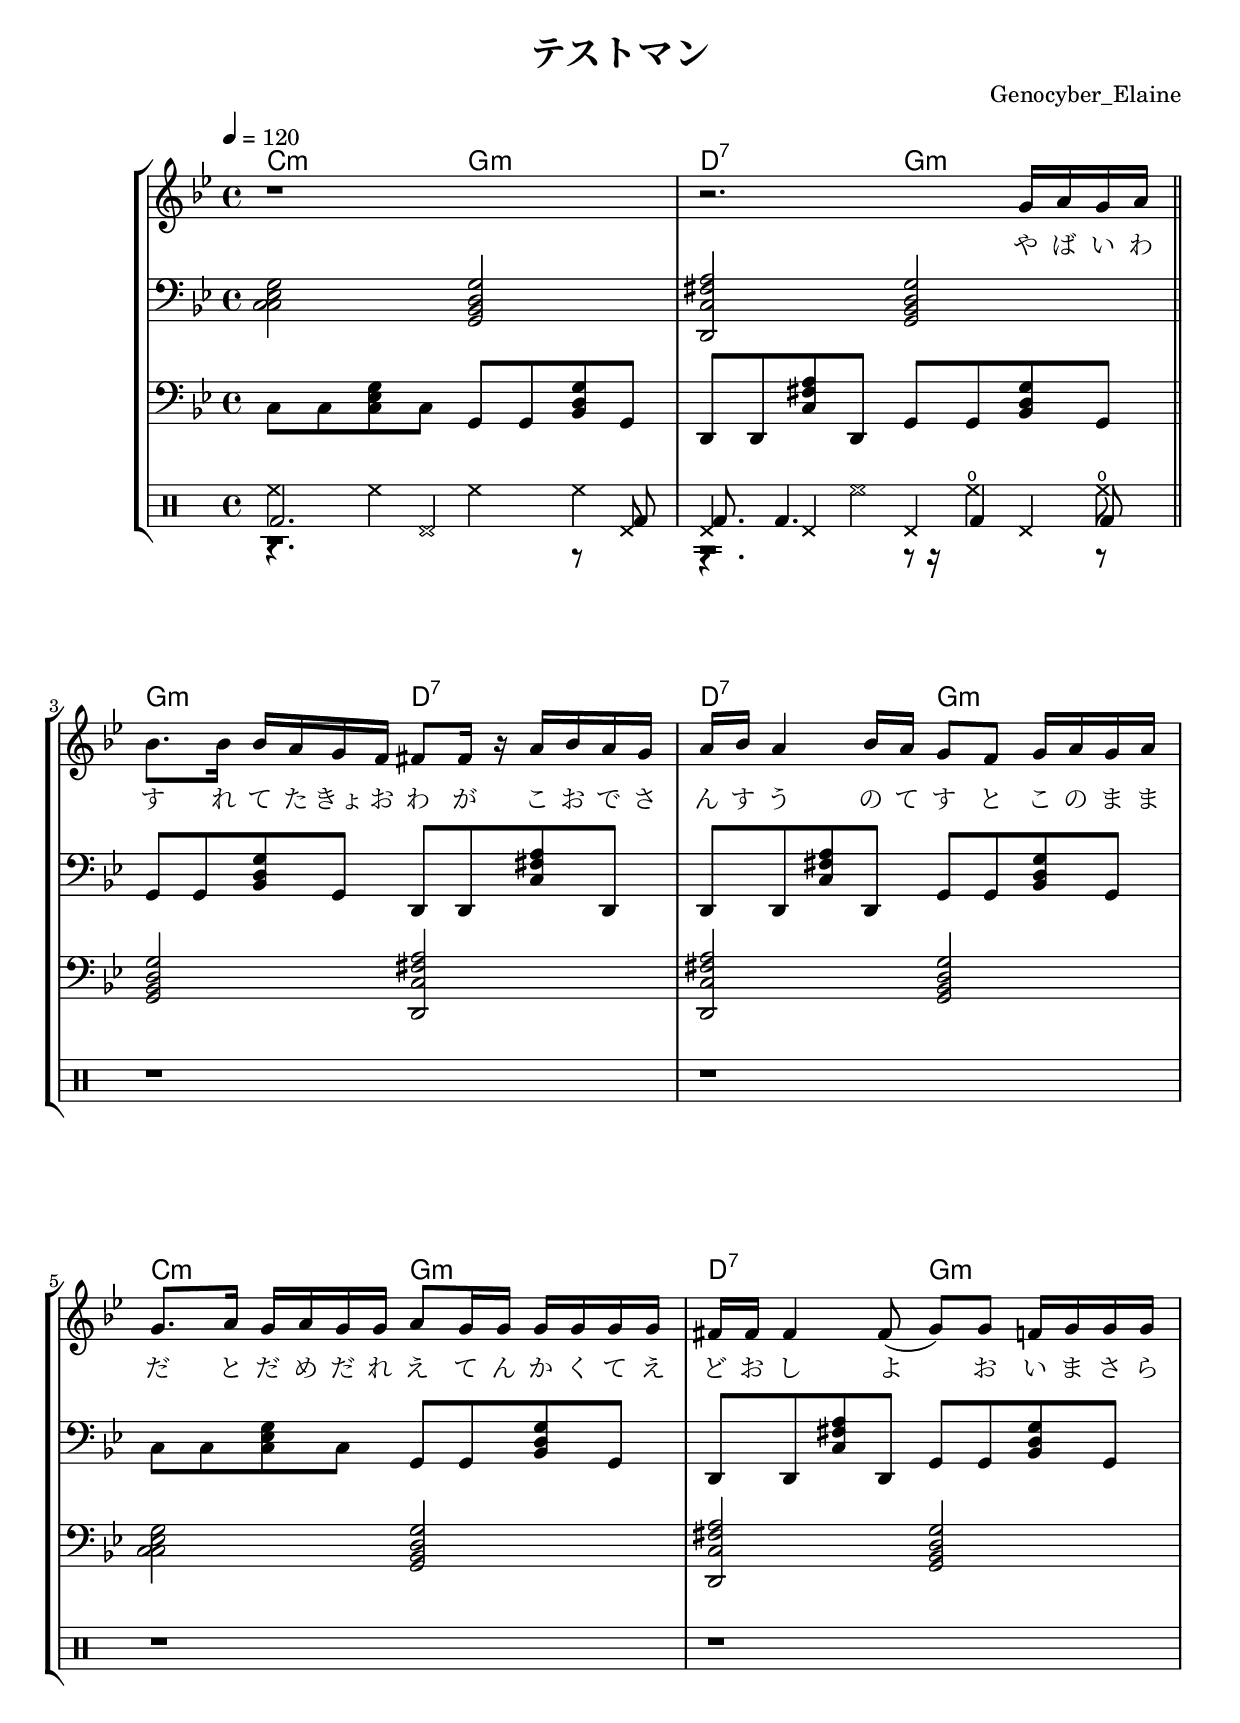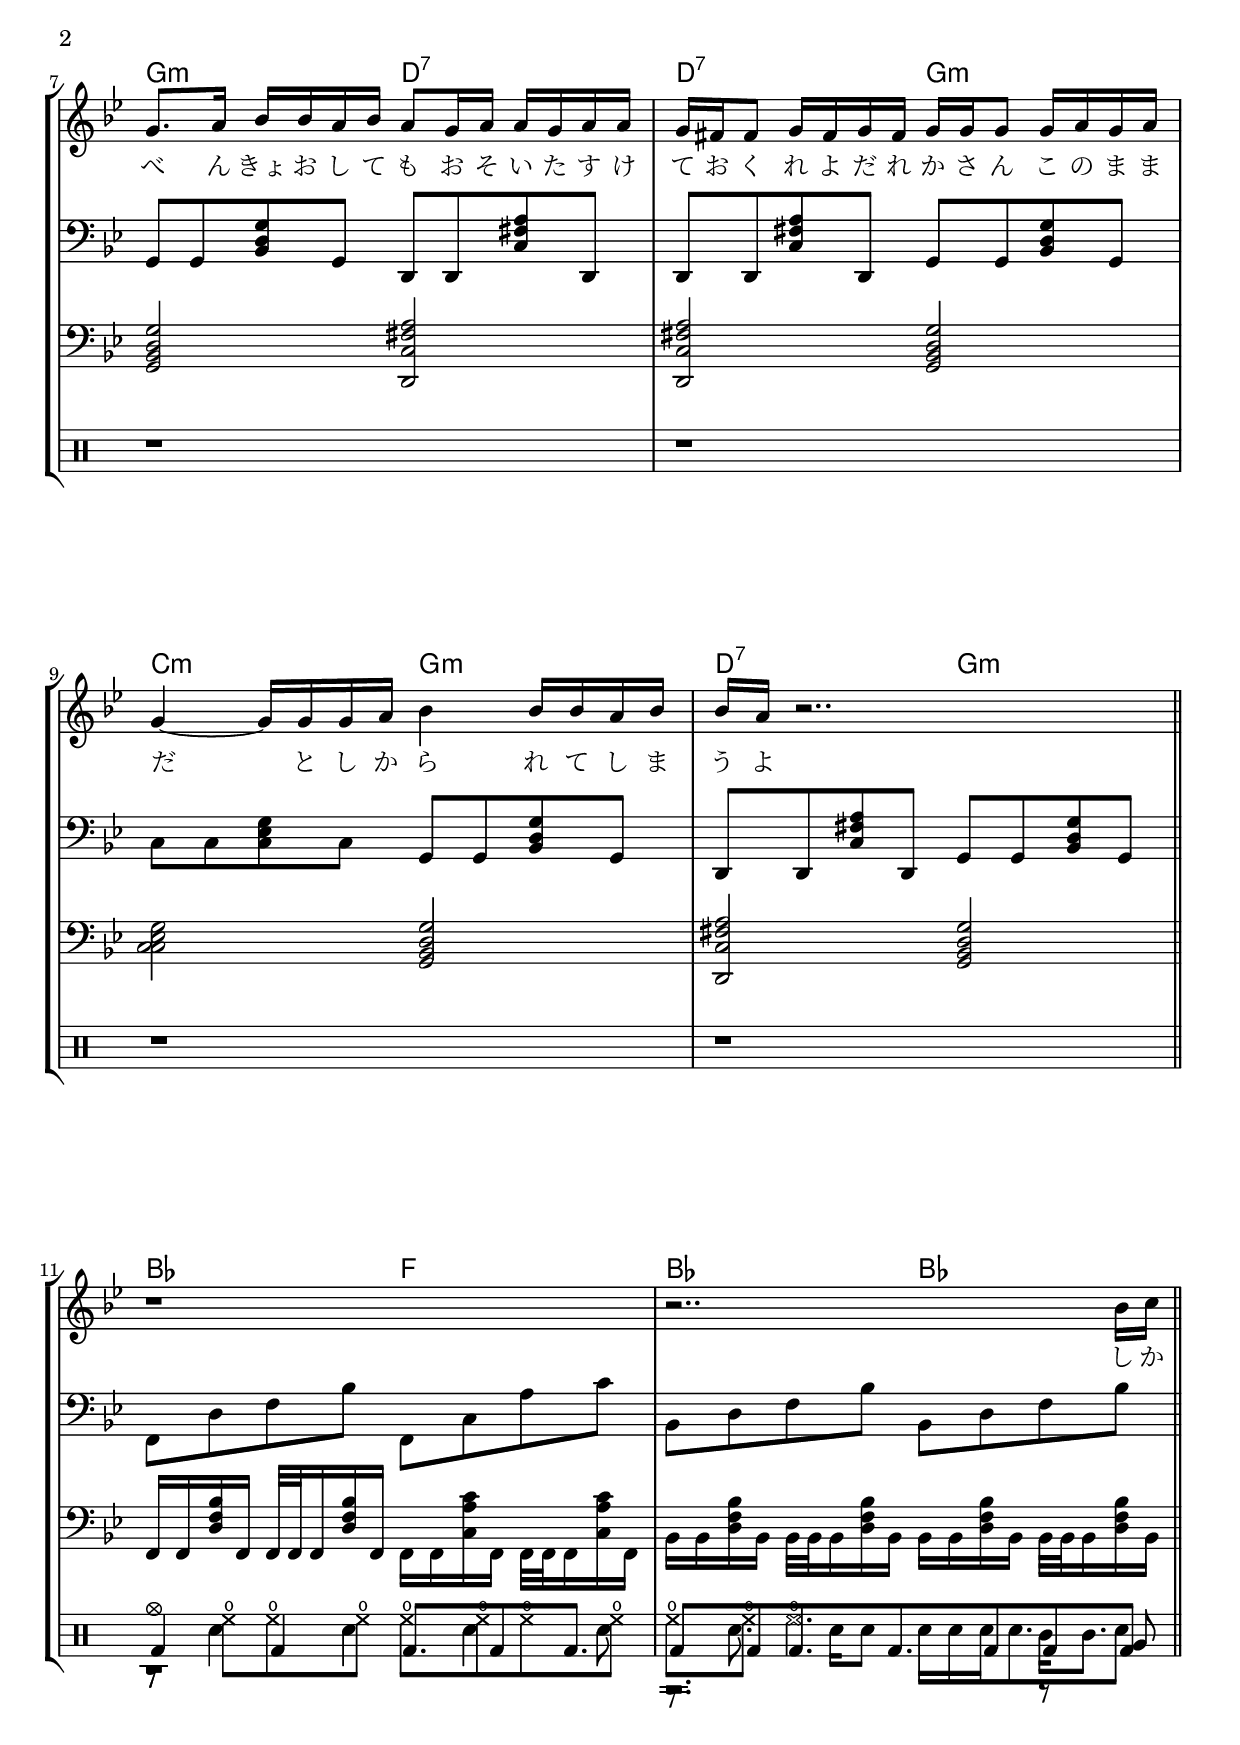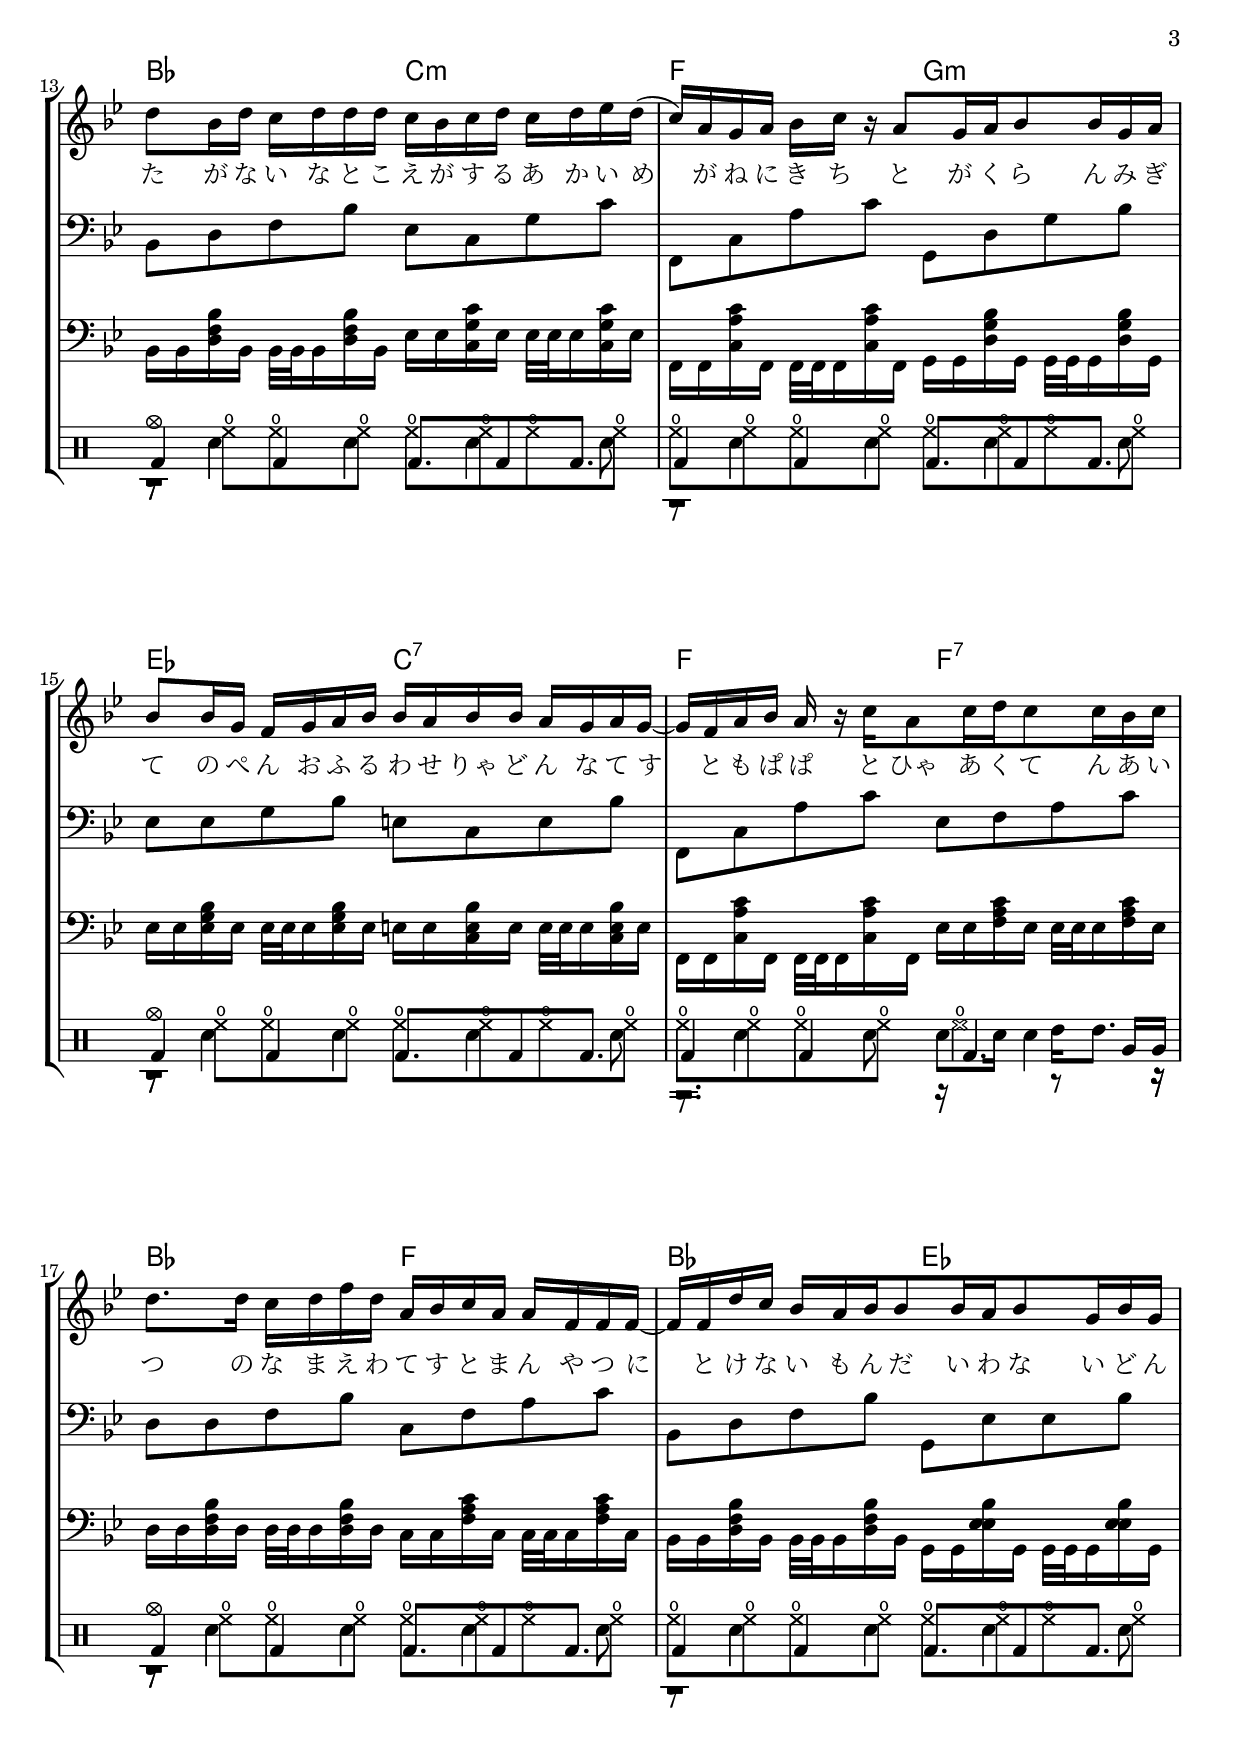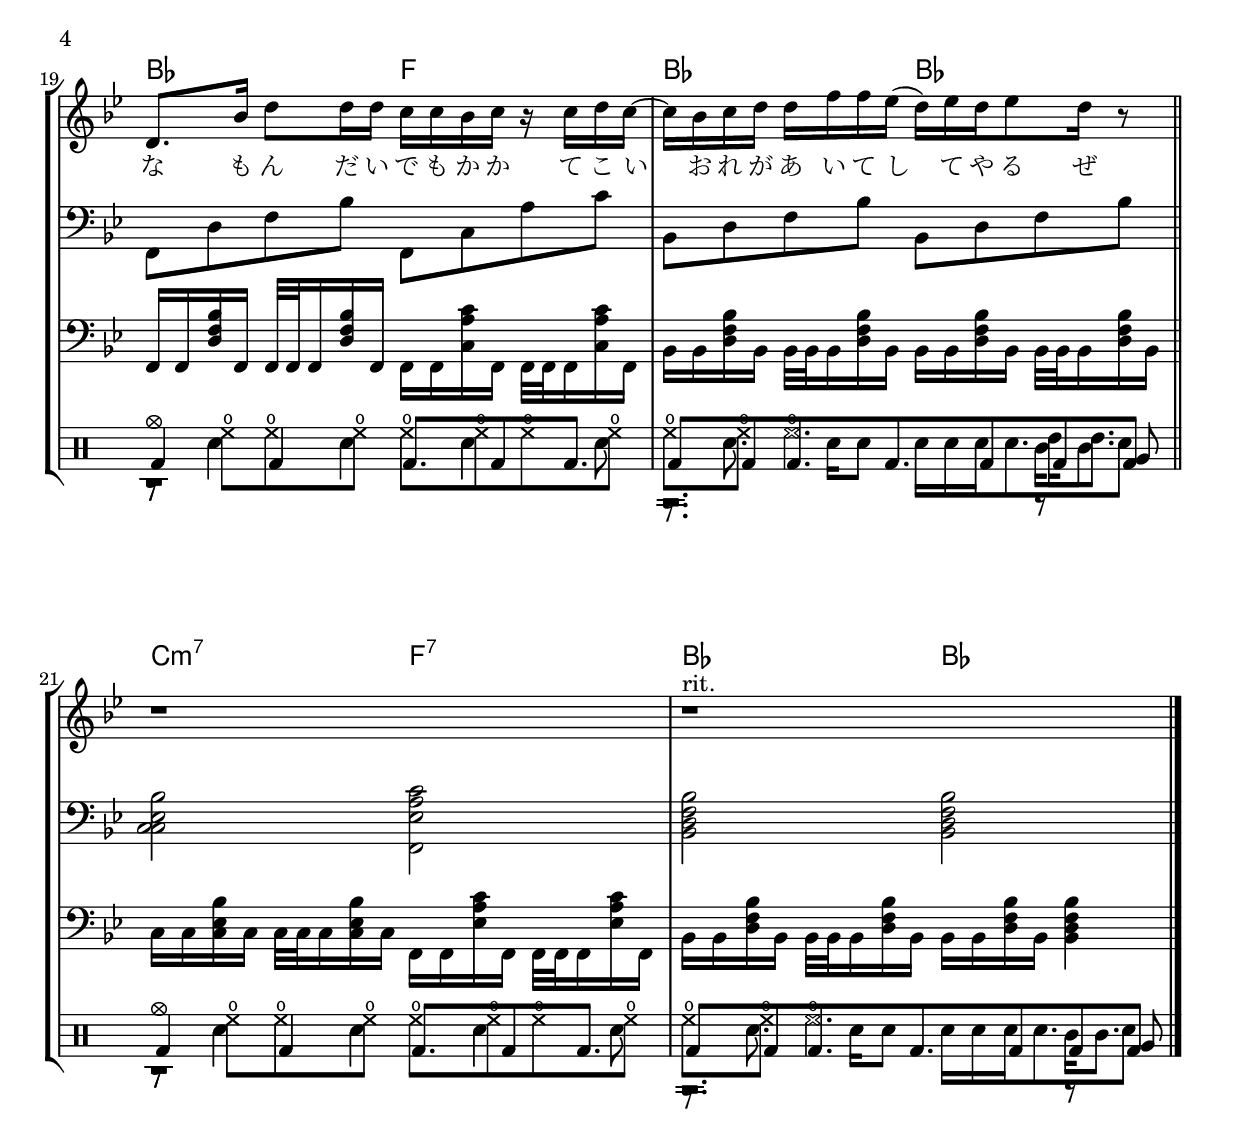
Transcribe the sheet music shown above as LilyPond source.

\version "2.12.1"

\header {
	title = \markup {テストマン}
	composer = \markup \center-column {Genocyber_Elaine}
}

harmony = \chordmode {
	c2:m g:m d:7 g:m 

	g:m d:7 d:7 g:m c:m g:m d:7 g:m g:m d:7 d:7 g:m c:m g:m d:7 g:m 

	bes f bes bes 

	bes c:m f g:m es c:7 f f:7 bes f bes es bes f bes bes 

	c:min7 f:7 bes bes 
}

melody = {
	\key bes \major
	\tempo 4 = 120
	r1 | r2. 
	\set Staff.midiInstrument = #"mmi0.45"
	g'16  a'16  g'16  a'16 
	bes'8.  bes'16  bes'16  a'16  g'16  f'16  fis'8  fis'16  r16  a'16  bes'16  a'16  g'16 
	a'16  bes'16  a'4  bes'16  a'16  g'8  f'8  g'16  a'16  g'16  a'16 
	g'8.  a'16  g'16  a'16  g'16  g'16  a'8  g'16  g'16  g'16  g'16  g'16  g'16 
	fis'16  fis'16  fis'4  fis'8  (g'8)  g'8  f'16  g'16  g'16  g'16 
	g'8.  a'16  bes'16  bes'16  a'16  bes'16  a'8  g'16  a'16  a'16  g'16  a'16  a'16 
	g'16  fis'16  fis'8  g'16  fis'16  g'16  fis'16  g'16  g'16  g'8  g'16  a'16  g'16  a'16 
	g'4~g'16  g'16  g'16  a'16  bes'4  bes'16  bes'16  a'16  bes'16 
	bes'16  a'16  	r2.. 	r1 | r2.. 
	\set Staff.midiInstrument = #"mmi0.42"
	bes'16  c''16 
	d''8  bes'16  d''16  c''16  d''16  d''16  d''16  c''16  bes'16  c''16  d''16  c''16  d''16  es''16  d''16 
	(c''16)  a'16  g'16  a'16  bes'16  c''16  r16  a'8  g'16  a'16  bes'8  bes'16  g'16  a'16 
	bes'8  bes'16  g'16  f'16  g'16  a'16  bes'16  bes'16  a'16  bes'16  bes'16  a'16  g'16  a'16  g'16~ 
	g'16  f'16  a'16  bes'16  a'16  r16  c''16  a'8  c''16  d''16  c''8  c''16  bes'16  c''16 
	d''8.  d''16  c''16  d''16  f''16  d''16  a'16  bes'16  c''16  a'16  a'16  f'16  f'16  f'16~ 
	f'16  f'16  d''16  c''16  bes'16  a'16  bes'16  bes'8  bes'16  a'16  bes'8  g'16  bes'16  g'16 
	d'8.  bes'16  d''8  d''16  d''16  c''16  c''16  bes'16  c''16  r16  c''16  d''16  c''16~ 
	c''16  bes'16  c''16  d''16  d''16  f''16  f''16  es''16  (d''16)  es''16  d''16  es''8  d''16  	r8 	r1 | r1^"rit." \bar "|."
}

words = \lyricmode {
	
	や  ば  い  わ  す  れ  て  た  きょ  お  わ  が  こ  お  で  さ  ん  す  う  の  て  す  と  こ  の  ま  ま  だ  と  だ  め  だ  れ  え  て  ん  か  く  て  え  ど  お  し  よ  お  い  ま  さ  ら  べ  ん  きょ  お  し  て  も  お  そ  い  た  す  け  て  お  く  れ  よ  だ  れ  か  さ  ん  こ  の  ま  ま  だ  と  し  か  ら  れ  て  し  ま  う  よ  
	
	し  か  た  が  な  い  な  と  こ  え  が  す  る  あ  か  い  め  が  ね  に  き  ち  と  が  く  ら  ん  み  ぎ  て  の  ぺ  ん  お  ふ  る  わ  せ  りゃ  ど  ん  な  て  す  と  も  ぱ  ぱ  と  ひゃ  あ  く  て  ん  あ  い  つ  の  な  ま  え  わ  て  す  と  ま  ん  や  つ  に  と  け  な  い  も  ん  だ  い  わ  な  い  ど  ん  な  も  ん  だ  い  で  も  か  か  て  こ  い  お  れ  が  あ  い  て  し  て  や  る  ぜ  
	
}

tempochange = {
	\tempo 4 = 120
	r1 | r1 \bar "||"
	\tempo 4 = 120
	r1 | r1 | r1 | r1 | r1 | r1 | r1 | r1 \bar "||"
	\tempo 4 = 120
	r1 | r1 \bar "||"
	\tempo 4 = 120
	r1 | r1 | r1 | r1 | r1 | r1 | r1 | r1 \bar "||"
	\tempo 4 = 120
	r1 | \tempo 4 = 90 r2 \tempo 4 = 80 r2 \bar "|."
}

mainacc = {
	\clef bass
	\set Staff.midiInstrument = #"Overdriven Guitar"
	\key bes \major
	\tempo 4 = 120
	<c c es g>2
	<g, bes, d g>2
	<d, c fis a>2
	<g, bes, d g>2
	\bar "||"

	\set Staff.midiInstrument = #"Overdriven Guitar"
	g,8 g,8 <bes, d g>8 g,8
	d,8 d,8 <c fis a>8 d,8
	d,8 d,8 <c fis a>8 d,8
	g,8 g,8 <bes, d g>8 g,8
	c8 c8 <c es g>8 c8
	g,8 g,8 <bes, d g>8 g,8
	d,8 d,8 <c fis a>8 d,8
	g,8 g,8 <bes, d g>8 g,8
	g,8 g,8 <bes, d g>8 g,8
	d,8 d,8 <c fis a>8 d,8
	d,8 d,8 <c fis a>8 d,8
	g,8 g,8 <bes, d g>8 g,8
	c8 c8 <c es g>8 c8
	g,8 g,8 <bes, d g>8 g,8
	d,8 d,8 <c fis a>8 d,8
	g,8 g,8 <bes, d g>8 g,8
	\bar "||"

	\set Staff.midiInstrument = #"Overdriven Guitar"
	f,8 d8 f8 bes8
	f,8 c8 a8 c'8
	bes,8 d8 f8 bes8
	bes,8 d8 f8 bes8
	\bar "||"

	\set Staff.midiInstrument = #"Overdriven Guitar"
	bes,8 d8 f8 bes8
	es8 c8 g8 c'8
	f,8 c8 a8 c'8
	g,8 d8 g8 bes8
	es8 es8 g8 bes8
	e8 c8 e8 bes8
	f,8 c8 a8 c'8
	es8 f8 a8 c'8
	d8 d8 f8 bes8
	c8 f8 a8 c'8
	bes,8 d8 f8 bes8
	g,8 es8 es8 bes8
	f,8 d8 f8 bes8
	f,8 c8 a8 c'8
	bes,8 d8 f8 bes8
	bes,8 d8 f8 bes8
	\bar "||"

	\set Staff.midiInstrument = #"Overdriven Guitar"
	<c c es bes>2
	<f, es a c'>2
	<bes, d f bes>2
	<bes, d f bes>2
	\bar "|."
}

subacc = {
	\clef bass
	\set Staff.midiInstrument = #"Electric Guitar (clean)"
	\key bes \major
	\tempo 4 = 120
	c8 c8 <c es g>8 c8
	g,8 g,8 <bes, d g>8 g,8
	d,8 d,8 <c fis a>8 d,8
	g,8 g,8 <bes, d g>8 g,8
	\bar "||"

	\set Staff.midiInstrument = #"Electric Guitar (clean)"
	<g, bes, d g>2
	<d, c fis a>2
	<d, c fis a>2
	<g, bes, d g>2
	<c c es g>2
	<g, bes, d g>2
	<d, c fis a>2
	<g, bes, d g>2
	<g, bes, d g>2
	<d, c fis a>2
	<d, c fis a>2
	<g, bes, d g>2
	<c c es g>2
	<g, bes, d g>2
	<d, c fis a>2
	<g, bes, d g>2
	\bar "||"

	\set Staff.midiInstrument = #"Electric Guitar (clean)"
	f,16 f,16 <d f bes>16 f,16   f,32 f,32 f,16 <d f bes>16 f,16
	f,16 f,16 <c a c'>16 f,16   f,32 f,32 f,16 <c a c'>16 f,16
	bes,16 bes,16 <d f bes>16 bes,16   bes,32 bes,32 bes,16 <d f bes>16 bes,16
	bes,16 bes,16 <d f bes>16 bes,16   bes,32 bes,32 bes,16 <d f bes>16 bes,16
	\bar "||"

	\set Staff.midiInstrument = #"Electric Guitar (clean)"
	bes,16 bes,16 <d f bes>16 bes,16   bes,32 bes,32 bes,16 <d f bes>16 bes,16
	es16 es16 <c g c'>16 es16   es32 es32 es16 <c g c'>16 es16
	f,16 f,16 <c a c'>16 f,16   f,32 f,32 f,16 <c a c'>16 f,16
	g,16 g,16 <d g bes>16 g,16   g,32 g,32 g,16 <d g bes>16 g,16
	es16 es16 <es g bes>16 es16   es32 es32 es16 <es g bes>16 es16
	e16 e16 <c e bes>16 e16   e32 e32 e16 <c e bes>16 e16
	f,16 f,16 <c a c'>16 f,16   f,32 f,32 f,16 <c a c'>16 f,16
	es16 es16 <f a c'>16 es16   es32 es32 es16 <f a c'>16 es16
	d16 d16 <d f bes>16 d16   d32 d32 d16 <d f bes>16 d16
	c16 c16 <f a c'>16 c16   c32 c32 c16 <f a c'>16 c16
	bes,16 bes,16 <d f bes>16 bes,16   bes,32 bes,32 bes,16 <d f bes>16 bes,16
	g,16 g,16 <es es bes>16 g,16   g,32 g,32 g,16 <es es bes>16 g,16
	f,16 f,16 <d f bes>16 f,16   f,32 f,32 f,16 <d f bes>16 f,16
	f,16 f,16 <c a c'>16 f,16   f,32 f,32 f,16 <c a c'>16 f,16
	bes,16 bes,16 <d f bes>16 bes,16   bes,32 bes,32 bes,16 <d f bes>16 bes,16
	bes,16 bes,16 <d f bes>16 bes,16   bes,32 bes,32 bes,16 <d f bes>16 bes,16
	\bar "||"

	\set Staff.midiInstrument = #"Electric Guitar (clean)"
	c16 c16 <c es bes>16 c16   c32 c32 c16 <c es bes>16 c16
	f,16 f,16 <es a c'>16 f,16   f,32 f,32 f,16 <es a c'>16 f,16
	bes,16 bes,16 <d f bes>16 bes,16   bes,32 bes,32 bes,16 <d f bes>16 bes,16
	bes,16 bes,16 <d f bes>16 bes,16 <bes, d f bes>4
	\bar "|."
}

percA = {
	\drummode {
	r1  |r2 r8 hho4 hho8  \bar "||"
	r1 |r1 |r1 |r1 |r1 |r1 |r1 |r1 \bar "||"
	r8 hho8 hho8 hho8 hho8 hho8 hho8 hho8  |hho8 hho8 hho2.  \bar "||"
	r8 hho8 hho8 hho8 hho8 hho8 hho8 hho8  |hho8 hho8 hho8 hho8 hho8 hho8 hho8 hho8  |r8 hho8 hho8 hho8 hho8 hho8 hho8 hho8  |hho8 hho8 hho8 hho8 hho2  |r8 hho8 hho8 hho8 hho8 hho8 hho8 hho8  |hho8 hho8 hho8 hho8 hho8 hho8 hho8 hho8  |r8 hho8 hho8 hho8 hho8 hho8 hho8 hho8  |hho8 hho8 hho2.  \bar "||"
	r8 hho8 hho8 hho8 hho8 hho8 hho8 hho8  |hho8 hho8 hho2.  \bar "|."
	}
}

percB = {
	\drummode {
	r4. hhp2 hhp8  |hhp4 hhp4 hhp4 hhp4  \bar "||"
	r1 |r1 |r1 |r1 |r1 |r1 |r1 |r1 \bar "||"
	r8 sn4 sn4 sn4 sn8  |r8 sn8. sn16 sn8 sn16 sn16 sn16 sn8. sn8  \bar "||"
	r8 sn4 sn4 sn4 sn8  |r8 sn4 sn4 sn4 sn8  |r8 sn4 sn4 sn4 sn8  |r8 sn4 sn8 sn8 sn16 sn4 r16  |r8 sn4 sn4 sn4 sn8  |r8 sn4 sn4 sn4 sn8  |r8 sn4 sn4 sn4 sn8  |r8 sn8. sn16 sn8 sn16 sn16 sn16 sn8. sn8  \bar "||"
	r8 sn4 sn4 sn4 sn8  |r8 sn8. sn16 sn8 sn16 sn16 sn16 sn8. sn8  \bar "|."
	}
}

percC = {
	\drummode {
	hh4 hh4 hh4 hh4  |r4. hh2 r8  \bar "||"
	r1 |r1 |r1 |r1 |r1 |r1 |r1 |r1 \bar "||"
	bd4 bd4 bd8. bd8 bd8.  |bd8 bd8 bd8. bd8. bd8 bd8 bd8  \bar "||"
	bd4 bd4 bd8. bd8 bd8.  |bd4 bd4 bd8. bd8 bd8.  |bd4 bd4 bd8. bd8 bd8.  |bd4 bd4 r16 bd4. r16  |bd4 bd4 bd8. bd8 bd8.  |bd4 bd4 bd8. bd8 bd8.  |bd4 bd4 bd8. bd8 bd8.  |bd8 bd8 bd8. bd8. bd8 bd8 bd8  \bar "||"
	bd4 bd4 bd8. bd8 bd8.  |bd8 bd8 bd8. bd8. bd8 bd8 bd8  \bar "|."
	}
}

percD = {
	\drummode {
	bd2. r8 bd8  |bd8. bd4. r16 bd4 bd8  \bar "||"
	r1 |r1 |r1 |r1 |r1 |r1 |r1 |r1 \bar "||"
	cymc1  |r1  \bar "||"
	cymc1  |r1  |cymc1  |r1  |cymc1  |r1  |cymc1  |r1  \bar "||"
	cymc1  |r1  \bar "|."
	}
}

percE = {
	\drummode {
	r1 | r1 \bar "||"
	r1 |r1 |r1 |r1 |r1 |r1 |r1 |r1 \bar "||"
	r1 |r1 \bar "||"
	r1 |r1 |r1 |r2. tommh16 tommh8.  |r1 |r1 |r1 |r2. tommh16 tommh8.  \bar "||"
	r1 |r1 \bar "|."
	}
}

percF = {
	\drummode {
	r1 | r1 \bar "||"
	r1 | r1 | r1 | r1 | r1 | r1 | r1 | r1 \bar "||"
	r1 |r2. r8 tomfh8  \bar "||"
	r1 |r1 |r1 |r2. r8 tomfh16 tomfh16  |r1 |r1 |r1 |r2. r8 tomfh8  \bar "||"
	r1 |r2. r8 tomfh8  \bar "|."
	}
}

percG = {
	\drummode {
	r1 | r1 \bar "||"
	r1 | r1 | r1 | r1 | r1 | r1 | r1 | r1 \bar "||"
	r1 |r2. tomml16 tomml8.  \bar "||"
	r1 |r1 |r1 |r1 |r1 |r1 |r1 |r2. tomml16 tomml8.  \bar "||"
	r1 |r2. tomml16 tomml8.  \bar "|."
	}
}

\score {
	<<
		\new StaffGroup <<
			\new ChordNames {\harmony}
			\new Voice = "melody" {\melody}
			\new Lyrics \lyricsto "melody" \words
			\new Staff = "mainacc" {\mainacc}
			\new Staff = "subacc" {\subacc}
			\new DrumStaff <<
				\new DrumVoice {\percA}
				\new DrumVoice {\percB}
				\new DrumVoice {\percC}
				\new DrumVoice {\percD}
				\new DrumVoice {\percE}
				\new DrumVoice {\percF}
				\new DrumVoice {\percG}
			>>
		>>
	>>
	\layout { }
}
